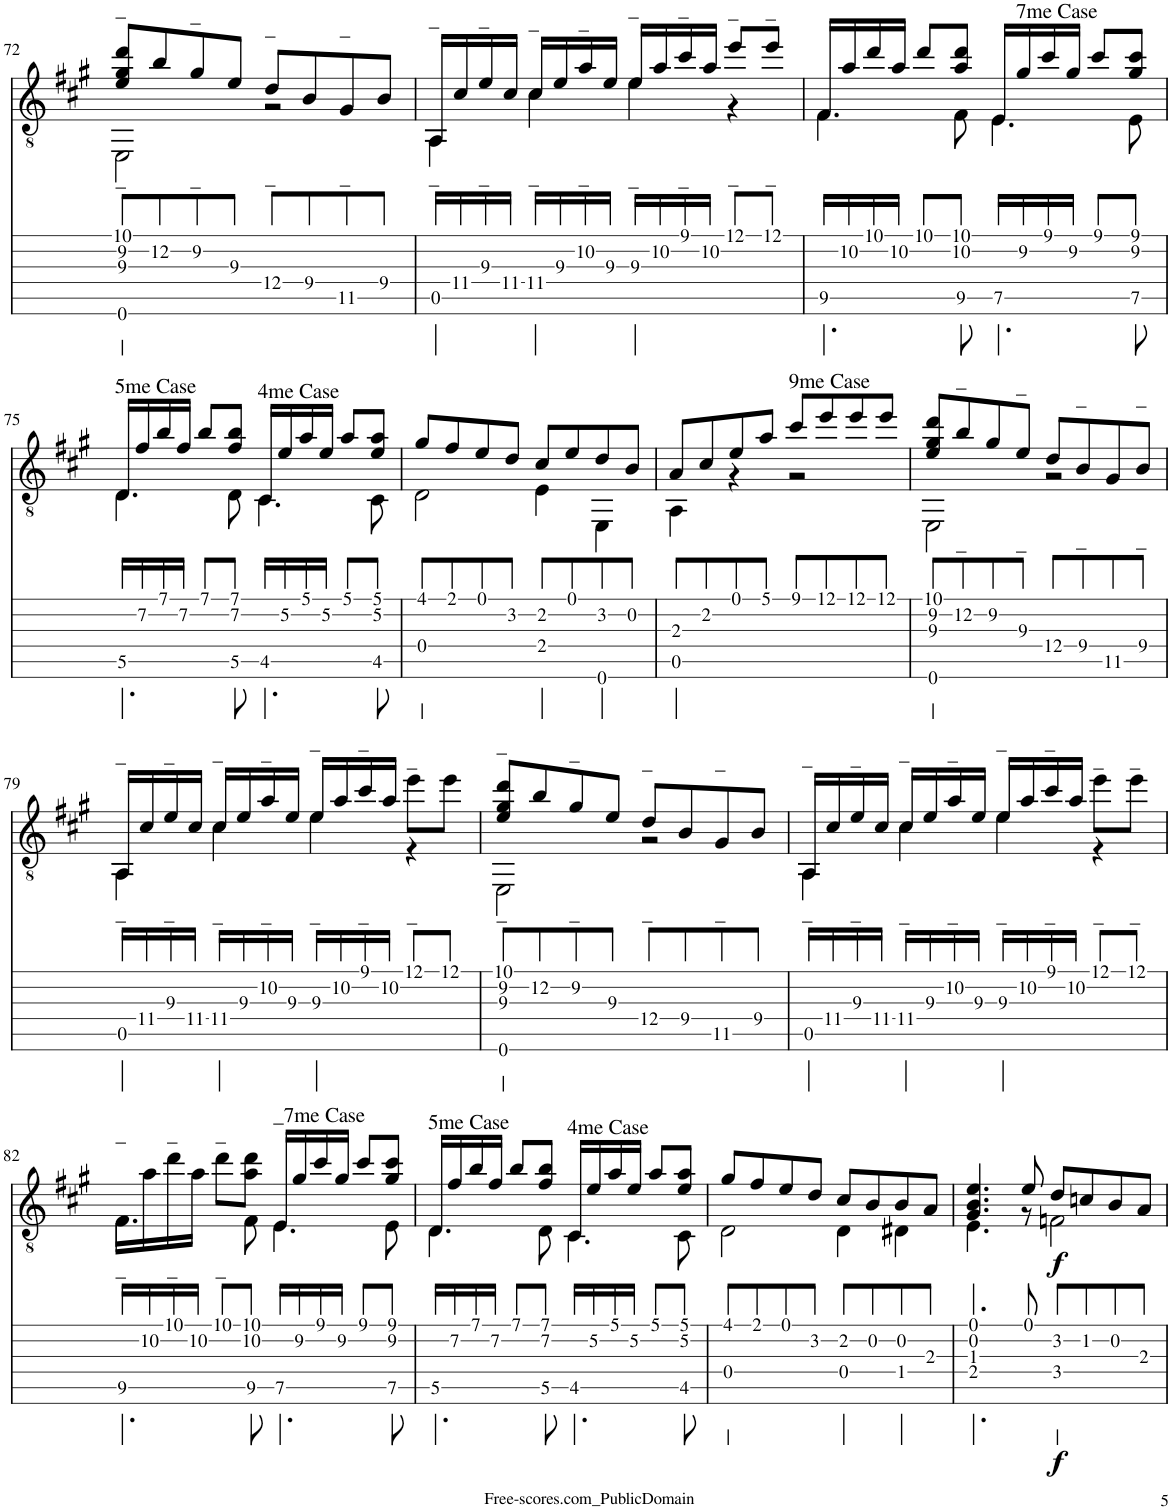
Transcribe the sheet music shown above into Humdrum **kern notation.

**kern	**dynam	**kern	**dynam
*part2	*part2	*part1	*part1
*staff2	*staff2	*staff1	*staff1
*I"Chitarra classica (Intavolatura)	*	*I"Guitar	*
!!LO:PB:g=z
*	*	*clefGv2	*
*k[f#c#g#]	*	*k[f#c#g#]	*
*M4/4	*	*M4/4	*
*met(c)	*	*met(c)	*
=72	=72	=72	=72
*^	*	*^	*
!	!	!	!LO:TX:a:t=_	!	!
!LO:TX:a:t=_	!	!	!	!	!
8e/ 8g#/ 8dd/L	2EE\	.	8e/ 8g#/ 8dd/L	2EE\	.
8b/	.	.	8b/	.	.
!	!	!	!LO:TX:a:t=_	!	!
!LO:TX:a:t=_	!	!	!	!	!
8g#/	.	.	8g#/	.	.
8e/J	.	.	8e/J	.	.
!	!	!	!LO:TX:a:t=_	!	!
!LO:TX:a:t=_	!	!	!	!	!
8d/L	2r	.	8d/L	2r	.
8B/	.	.	8B/	.	.
!	!	!	!LO:TX:a:t=_	!	!
!LO:TX:a:t=_	!	!	!	!	!
8G#/	.	.	8G#/	.	.
8B/J	.	.	8B/J	.	.
=73	=73	=73	=73	=73	=73
!	!	!	!LO:TX:a:t=_	!	!
!LO:TX:a:t=_	!	!	!	!	!
16AA/LL	4AA\	.	16AA/LL	4AA\	.
16c#/	.	.	16c#/	.	.
!	!	!	!LO:TX:a:t=_	!	!
!LO:TX:a:t=_	!	!	!	!	!
16e/	.	.	16e/	.	.
16c#/JJ	.	.	16c#/JJ	.	.
!	!	!	!LO:TX:a:t=_	!	!
!LO:TX:a:t=_	!	!	!	!	!
16c#/LL	4c#\	.	16c#/LL	4c#\	.
16e/	.	.	16e/	.	.
!	!	!	!LO:TX:a:t=_	!	!
!LO:TX:a:t=_	!	!	!	!	!
16a/	.	.	16a/	.	.
16e/JJ	.	.	16e/JJ	.	.
!	!	!	!LO:TX:a:t=_	!	!
!LO:TX:a:t=_	!	!	!	!	!
16e/LL	4e\	.	16e/LL	4e\	.
16a/	.	.	16a/	.	.
!	!	!	!LO:TX:a:t=_	!	!
!LO:TX:a:t=_	!	!	!	!	!
16cc#/	.	.	16cc#/	.	.
16a/JJ	.	.	16a/JJ	.	.
!	!	!	!LO:TX:a:t=_	!	!
!LO:TX:a:t=_	!	!	!	!	!
8ee/L	4r	.	8ee/L	4r	.
!	!	!	!LO:TX:a:t=_	!	!
!LO:TX:a:t=_	!	!	!	!	!
8ee/J	.	.	8ee/J	.	.
=74	=74	=74	=74	=74	=74
16F#/LL	4.F#\	.	16F#/LL	4.F#\	.
16a/	.	.	16a/	.	.
16dd/	.	.	16dd/	.	.
16a/JJ	.	.	16a/JJ	.	.
8dd/L	.	.	8dd/L	.	.
8a/ 8dd/J	8F#\	.	8a/ 8dd/J	8F#\	.
16E/LL	4.E\	.	16E/LL	4.E\	.
!	!	!	!LO:TX:a:t=7me Case	!	!
16g#/	.	.	16g#/	.	.
16cc#/	.	.	16cc#/	.	.
16g#/JJ	.	.	16g#/JJ	.	.
8cc#/L	.	.	8cc#/L	.	.
8g#/ 8cc#/J	8E\	.	8g#/ 8cc#/J	8E\	.
!!LO:LB:g=z	!!
=75	=75	=75	=75	=75	=75
!	!	!	!LO:TX:a:t=5me Case	!	!
16D/LL	4.D\	.	16D/LL	4.D\	.
16f#/	.	.	16f#/	.	.
16b/	.	.	16b/	.	.
16f#/JJ	.	.	16f#/JJ	.	.
8b/L	.	.	8b/L	.	.
8f#/ 8b/J	8D\	.	8f#/ 8b/J	8D\	.
!	!	!	!LO:TX:a:t=4me Case	!	!
16C#/LL	4.C#\	.	16C#/LL	4.C#\	.
16e/	.	.	16e/	.	.
16a/	.	.	16a/	.	.
16e/JJ	.	.	16e/JJ	.	.
8a/L	.	.	8a/L	.	.
8e/ 8a/J	8C#\	.	8e/ 8a/J	8C#\	.
=76	=76	=76	=76	=76	=76
8g#/L	2D\	.	8g#/L	2D\	.
8f#/	.	.	8f#/	.	.
8e/	.	.	8e/	.	.
8d/J	.	.	8d/J	.	.
8c#/L	4E\	.	8c#/L	4E\	.
8e/	.	.	8e/	.	.
8d/	4EE\	.	8d/	4EE\	.
8B/J	.	.	8B/J	.	.
=77	=77	=77	=77	=77	=77
8A/L	4AA\	.	8A/L	4AA\	.
8c#/	.	.	8c#/	.	.
8e/	4r	.	8e/	4r	.
8a/J	.	.	8a/J	.	.
!	!	!	!LO:TX:a:t=9me Case	!	!
8cc#/L	2r	.	8cc#/L	2r	.
8ee/	.	.	8ee/	.	.
8ee/	.	.	8ee/	.	.
8ee/J	.	.	8ee/J	.	.
=78	=78	=78	=78	=78	=78
8e/ 8g#/ 8dd/L	2EE\	.	8e/ 8g#/ 8dd/L	2EE\	.
!	!	!	!LO:TX:a:t=_	!	!
!LO:TX:a:t=_	!	!	!	!	!
8b/	.	.	8b/	.	.
8g#/	.	.	8g#/	.	.
!	!	!	!LO:TX:a:t=_	!	!
!LO:TX:a:t=_	!	!	!	!	!
8e/J	.	.	8e/J	.	.
8d/L	2r	.	8d/L	2r	.
!	!	!	!LO:TX:a:t=_	!	!
!LO:TX:a:t=_	!	!	!	!	!
8B/	.	.	8B/	.	.
8G#/	.	.	8G#/	.	.
!	!	!	!LO:TX:a:t=_	!	!
!LO:TX:a:t=_	!	!	!	!	!
8B/J	.	.	8B/J	.	.
!!LO:LB:g=z	!!
=79	=79	=79	=79	=79	=79
!	!	!	!LO:TX:a:t=_	!	!
!LO:TX:a:t=_	!	!	!	!	!
16AA/LL	4AA\	.	16AA/LL	4AA\	.
16c#/	.	.	16c#/	.	.
!	!	!	!LO:TX:a:t=_	!	!
!LO:TX:a:t=_	!	!	!	!	!
16e/	.	.	16e/	.	.
16c#/JJ	.	.	16c#/JJ	.	.
!	!	!	!LO:TX:a:t=_	!	!
!LO:TX:a:t=_	!	!	!	!	!
16c#/LL	4c#\	.	16c#/LL	4c#\	.
16e/	.	.	16e/	.	.
!	!	!	!LO:TX:a:t=_	!	!
!LO:TX:a:t=_	!	!	!	!	!
16a/	.	.	16a/	.	.
16e/JJ	.	.	16e/JJ	.	.
!	!	!	!LO:TX:a:t=_	!	!
!LO:TX:a:t=_	!	!	!	!	!
16e/LL	4e\	.	16e/LL	4e\	.
16a/	.	.	16a/	.	.
!	!	!	!LO:TX:a:t=_	!	!
!LO:TX:a:t=_	!	!	!	!	!
16cc#/	.	.	16cc#/	.	.
16a/JJ	.	.	16a/JJ	.	.
!	!	!	!LO:TX:a:t=_	!	!
!LO:TX:a:t=_	!	!	!	!	!
8ee/L	4r	.	8ee\L	4r	.
8ee/J	.	.	8ee\J	.	.
=80	=80	=80	=80	=80	=80
!	!	!	!LO:TX:a:t=_	!	!
!LO:TX:a:t=_	!	!	!	!	!
8e/ 8g#/ 8dd/L	2EE\	.	8e/ 8g#/ 8dd/L	2EE\	.
8b/	.	.	8b/	.	.
!	!	!	!LO:TX:a:t=_	!	!
!LO:TX:a:t=_	!	!	!	!	!
8g#/	.	.	8g#/	.	.
8e/J	.	.	8e/J	.	.
!	!	!	!LO:TX:a:t=_	!	!
!LO:TX:a:t=_	!	!	!	!	!
8d/L	2r	.	8d/L	2r	.
8B/	.	.	8B/	.	.
!	!	!	!LO:TX:a:t=_	!	!
!LO:TX:a:t=_	!	!	!	!	!
8G#/	.	.	8G#/	.	.
8B/J	.	.	8B/J	.	.
=81	=81	=81	=81	=81	=81
!	!	!	!LO:TX:a:t=_	!	!
!LO:TX:a:t=_	!	!	!	!	!
16AA/LL	4AA\	.	16AA/LL	4AA\	.
16c#/	.	.	16c#/	.	.
!	!	!	!LO:TX:a:t=_	!	!
!LO:TX:a:t=_	!	!	!	!	!
16e/	.	.	16e/	.	.
16c#/JJ	.	.	16c#/JJ	.	.
!	!	!	!LO:TX:a:t=_	!	!
!LO:TX:a:t=_	!	!	!	!	!
16c#/LL	4c#\	.	16c#/LL	4c#\	.
16e/	.	.	16e/	.	.
!	!	!	!LO:TX:a:t=_	!	!
!LO:TX:a:t=_	!	!	!	!	!
16a/	.	.	16a/	.	.
16e/JJ	.	.	16e/JJ	.	.
!	!	!	!LO:TX:a:t=_	!	!
!LO:TX:a:t=_	!	!	!	!	!
16e/LL	4e\	.	16e/LL	4e\	.
16a/	.	.	16a/	.	.
!	!	!	!LO:TX:a:t=_	!	!
!LO:TX:a:t=_	!	!	!	!	!
16cc#/	.	.	16cc#/	.	.
16a/JJ	.	.	16a/JJ	.	.
!	!	!	!LO:TX:a:t=_	!	!
!LO:TX:a:t=_	!	!	!	!	!
8ee/L	4r	.	8ee\L	4r	.
!	!	!	!LO:TX:a:t=_	!	!
!LO:TX:a:t=_	!	!	!	!	!
8ee/J	.	.	8ee\J	.	.
!!LO:LB:g=z	!!
=82	=82	=82	=82	=82	=82
!	!	!	!LO:TX:a:t=_	!	!
!LO:TX:a:t=_	!	!	!	!	!
16F#/LL	4.F#\	.	16F#\LL	4.F#\	.
16a/	.	.	16a\	.	.
!	!	!	!LO:TX:a:t=_	!	!
!LO:TX:a:t=_	!	!	!	!	!
16dd/	.	.	16dd\	.	.
16a/JJ	.	.	16a\JJ	.	.
!	!	!	!LO:TX:a:t=_	!	!
!LO:TX:a:t=_	!	!	!	!	!
8dd/L	.	.	8dd\L	.	.
8a/ 8dd/J	8F#\	.	8a\ 8dd\J	8F#\	.
!	!	!	!LO:TX:a:t=_7me Case	!	!
16E/LL	4.E\	.	16E/LL	4.E\	.
16g#/	.	.	16g#/	.	.
16cc#/	.	.	16cc#/	.	.
16g#/JJ	.	.	16g#/JJ	.	.
8cc#/L	.	.	8cc#/L	.	.
8g#/ 8cc#/J	8E\	.	8g#/ 8cc#/J	8E\	.
=83	=83	=83	=83	=83	=83
!	!	!	!LO:TX:a:t=5me Case	!	!
16D/LL	4.D\	.	16D/LL	4.D\	.
16f#/	.	.	16f#/	.	.
16b/	.	.	16b/	.	.
16f#/JJ	.	.	16f#/JJ	.	.
8b/L	.	.	8b/L	.	.
8f#/ 8b/J	8D\	.	8f#/ 8b/J	8D\	.
!	!	!	!LO:TX:a:t=4me Case	!	!
16C#/LL	4.C#\	.	16C#/LL	4.C#\	.
16e/	.	.	16e/	.	.
16a/	.	.	16a/	.	.
16e/JJ	.	.	16e/JJ	.	.
8a/L	.	.	8a/L	.	.
8e/ 8a/J	8C#\	.	8e/ 8a/J	8C#\	.
=84	=84	=84	=84	=84	=84
8g#/L	2D\	.	8g#/L	2D\	.
8f#/	.	.	8f#/	.	.
8e/	.	.	8e/	.	.
8d/J	.	.	8d/J	.	.
8c#/L	4D\	.	8c#/L	4D\	.
8B/	.	.	8B/	.	.
8B/	4D#X\	.	8B/	4D#X\	.
8A/J	.	.	8A/J	.	.
=85	=85	=85	=85	=85	=85
4.G#/ 4.B/ 4.e/	4.E\	.	4.G#/ 4.B/ 4.e/	4.E\	.
8e/	8r	.	8e/	8r	.
!	!	!LO:DY:b	!	!	!LO:DY:b
8d/L	2Fn\	f	8d/L	2Fn\	f
8cn/	.	.	8cn/	.	.
8B/	.	.	8B/	.	.
8A/J	.	.	8A/J	.	.
*v	*v	*	*	*	*
*	*	*v	*v	*
=	=	=	=
*-	*-	*-	*-
